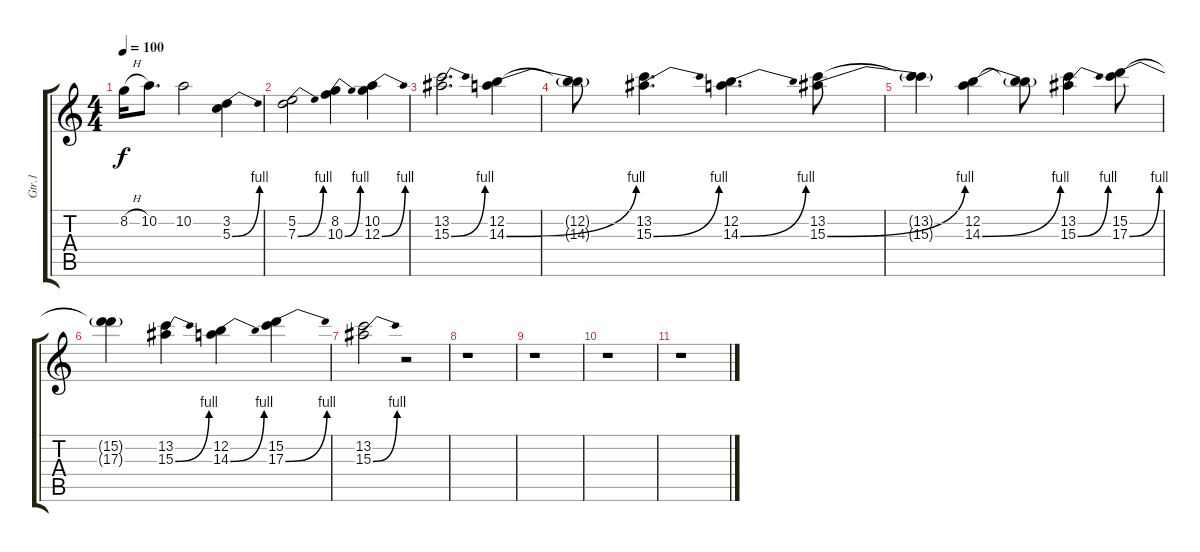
\track ("Gtr.1" "Gtr.1") {instrument electricguitarclean}
\staff {score tabs}
\tuning (E4 B3 G3 D3 A2 E2) {hide}
\ts (4 4)
\tempo 100
\clef g2
\ks c
8.2{h}.16{dy f} 10.2.8{d} 10.2.2 (3.2 5.3{be (bend 0 0 60 4)}).4 |
(5.2 7.3{be (bend 0 0 60 4)}).2 (8.2 10.3{be (bend 0 0 60 4)}).4 (10.2 12.3{be (bend 0 0 60 4)}).4 |
(13.2 15.3{be (bend 0 0 60 4)}).2{d} (12.2 14.3{be (bend 0 0 60 4)}).4 |
(12.2{t} 14.3{t}).8 (13.2 15.3{be (bend 0 0 60 4)}).4{d} (12.2 14.3{be (bend 0 0 60 4)}).4{d} (13.2 15.3{be (bend 0 0 60 4)}).8 |
(13.2{t} 15.3{t}).4 (12.2 14.3{be (bend 0 0 60 4)}).4 (12.2{t} 14.3{t}).8 (13.2 15.3{be (bend 0 0 60 4)}).4 (15.2 17.3{be (bend 0 0 60 4)}).8 |
(15.2{t} 17.3{t}).4 (13.2 15.3{be (bend 0 0 60 4)}).4 (12.2 14.3{be (bend 0 0 60 4)}).4 (15.2 17.3{be (bend 0 0 60 4)}).4 |
(13.2 15.3{be (bend 0 0 60 4)}).2 r.2 |
r.1 |
r.1 |
r.1 |
r.1
